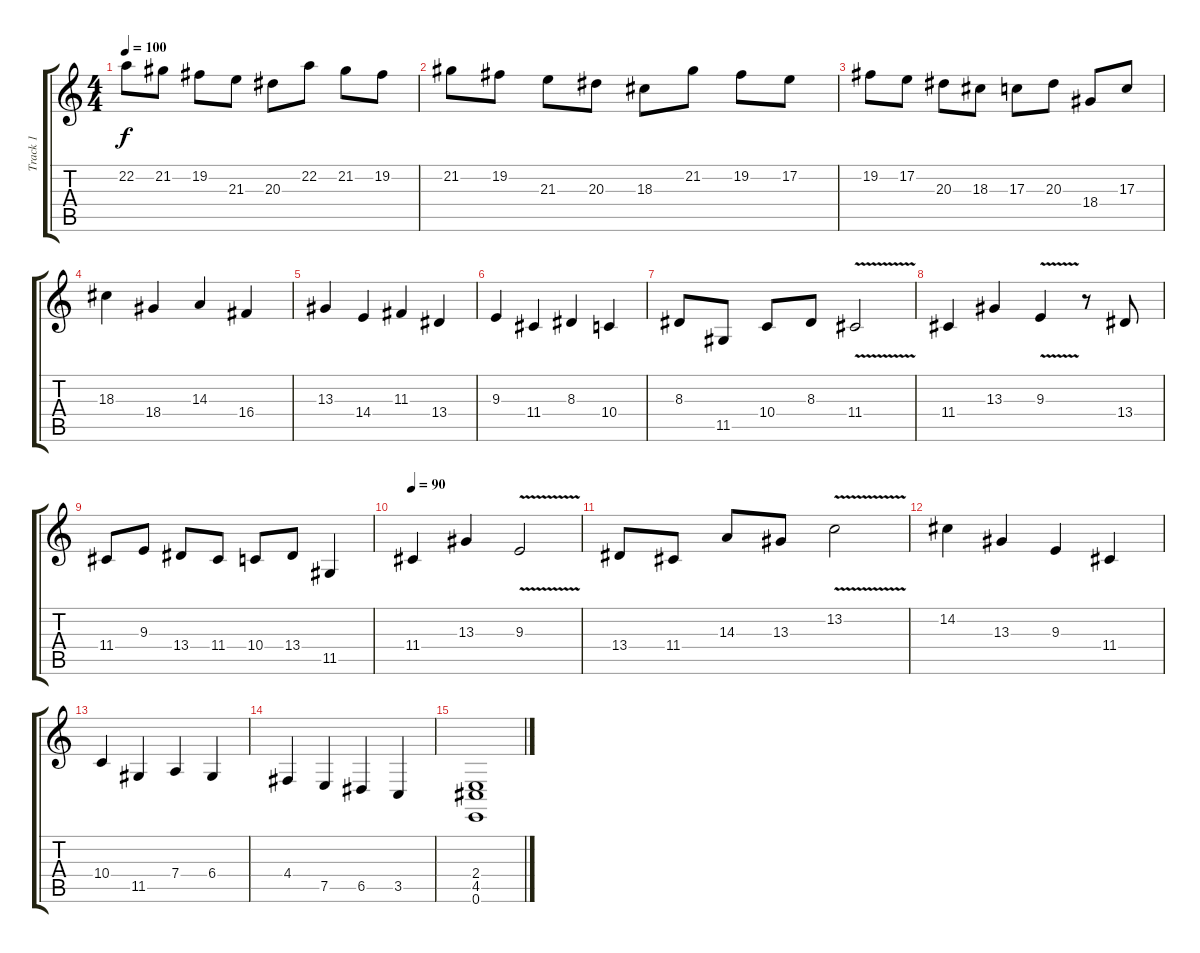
\track ("Track 1" "Track 1") {instrument churchorgan}
\staff {score tabs}
\tuning (E4 B3 G3 D3 A2 E2) {hide}
\ts (4 4)
\tempo 100
\clef g2
\ks c
22.2.8{dy f} 21.2.8 19.2.8 21.3.8 20.3.8 22.2.8 21.2.8 19.2.8 |
21.2.8 19.2.8 21.3.8 20.3.8 18.3.8 21.2.8 19.2.8 17.2.8 |
19.2.8 17.2.8 20.3.8 18.3.8 17.3.8 20.3.8 18.4.8 17.3.8 |
18.3.4 18.4.4 14.3.4 16.4.4 |
13.3.4 14.4.4 11.3.4 13.4.4 |
9.3.4 11.4.4 8.3.4 10.4.4 |
8.3.8 11.5.8 10.4.8 8.3.8 11.4{v}.2 |
11.4.4 13.3.4 9.3{v}.4 r.8 13.4.8 |
11.4.8 9.3.8 13.4.8 11.4.8 10.4.8 13.4.8 11.5.4 |
\tempo 90
11.4.4 13.3.4 9.3{v}.2 |
13.4.8 11.4.8 14.3.8 13.3.8 13.2{v}.2 |
14.2.4 13.3.4 9.3.4 11.4.4 |
10.4.4 11.5.4 7.4.4 6.4.4 |
4.4.4 7.5.4 6.5.4 3.5.4 |
(2.4 4.5 0.6).1
